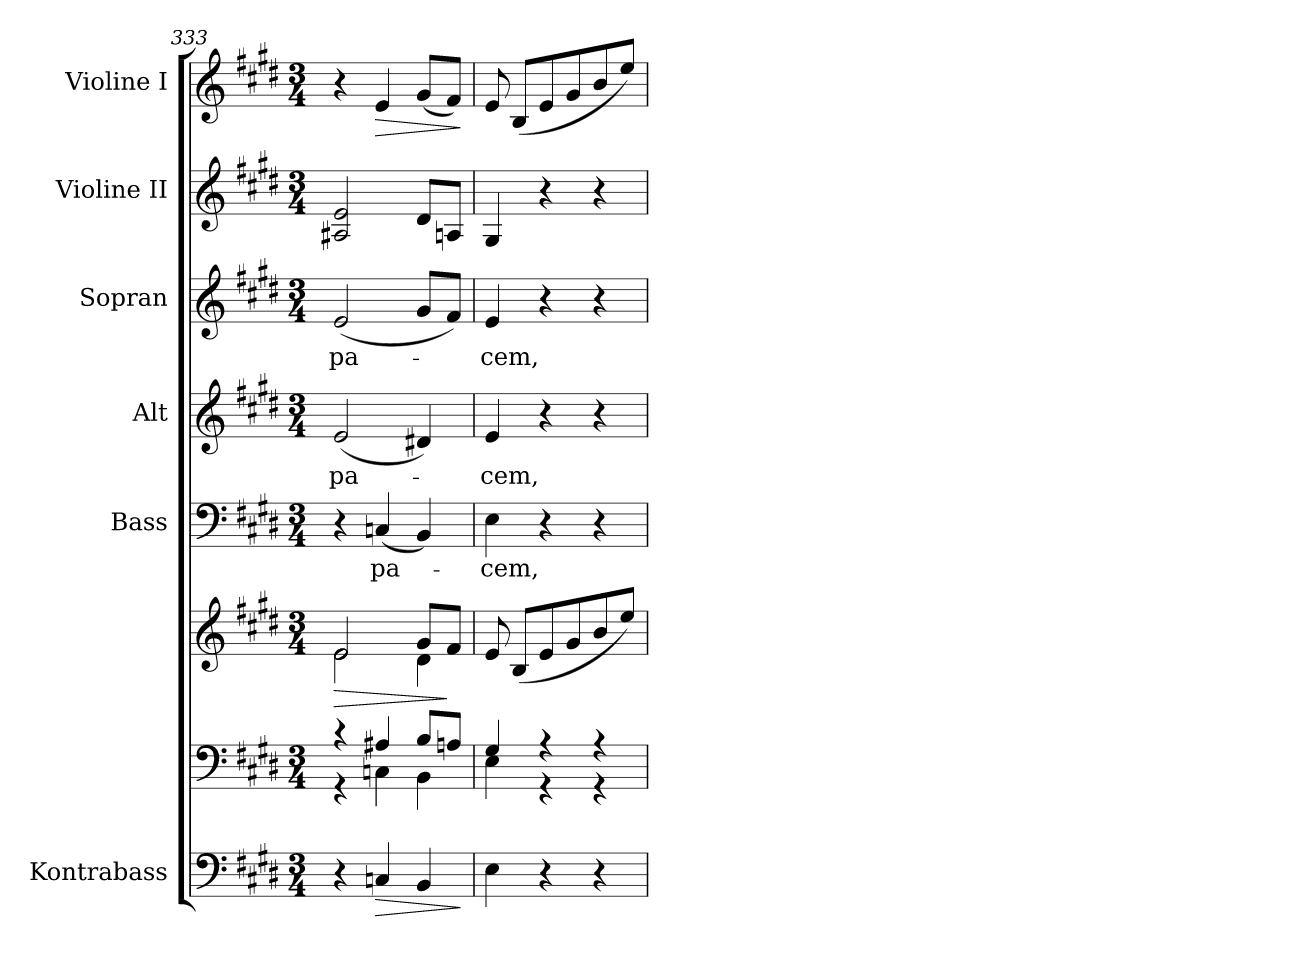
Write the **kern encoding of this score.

**kern	**dynam	**kern	**kern	**dynam	**kern	**text	**kern	**text	**kern	**text	**kern	**kern	**dynam
*part7	*part7	*part6	*part6	*part6	*part5	*part5	*part4	*part4	*part3	*part3	*part2	*part1	*part1
*staff8	*staff8	*staff7	*staff6	*staff6/7	*staff5	*staff5	*staff4	*staff4	*staff3	*staff3	*staff2	*staff1	*staff1
*I"Kontrabass	*	*	*	*	*I"Bass	*	*I"Alt	*	*I"Sopran	*	*I"Violine II	*I"Violine I	*
*I'Kb.	*	*	*	*	*I'B.	*	*I'A.	*	*I'S.	*	*I'Vl. II	*I'Vl. I	*
*clefF4	*	*clefF4	*clefG2	*	*clefF4	*	*clefG2	*	*clefG2	*	*clefG2	*clefG2	*
*ITrd7c12	*	*	*	*	*	*	*	*	*	*	*	*	*
*k[f#c#g#d#]	*	*k[f#c#g#d#]	*k[f#c#g#d#]	*	*k[f#c#g#d#]	*	*k[f#c#g#d#]	*	*k[f#c#g#d#]	*	*k[f#c#g#d#]	*k[f#c#g#d#]	*
*E:	*	*E:	*E:	*	*E:	*	*E:	*	*E:	*	*E:	*E:	*
*M3/4	*	*M3/4	*M3/4	*	*M3/4	*	*M3/4	*	*M3/4	*	*M3/4	*M3/4	*
=333	=333	=333	=333	=333	=333	=333	=333	=333	=333	=333	=333	=333	=333
*	*	*^	*	*	*	*	*	*	*	*	*	*	*
!	!	!	!	!	!LO:HP:b	!	!	!	!LO:LY:b	!	!LO:LY:b	!	!	!
*	*	*	*	*^	*	*	*	*	*	*	*	*	*	*
4r	.	4r	4r	2e/	2e\	>	4r	.	(<2e/	pa-	(<2e/	pa-	2A#X/ 2e/	4r	.
!	!LO:HP:b	!	!	!	!	!	!	!LO:LY:b	!	!	!	!	!	!	!LO:HP:b
4CCn/	>	4A#X/	4Cn\	.	.	.	(<4Cn/	pa-	.	.	.	.	.	4e/	>
4BBB/	.	8B/L	4BB\	8g#/L	4d#\	.	4BB/)	.	4d#X/)	.	8g#/L	.	8d#/L	(<8g#/L	.
.	.	8An/J	.	8f#/J	.	]	.	.	.	.	8f#/J)	.	8An/J	8f#/J)	.
*	*	*v	*v	*	*	*	*	*	*	*	*	*	*	*	*
*	*	*	*v	*v	*	*	*	*	*	*	*	*	*	*
.	]	.	.	.	.	.	.	.	.	.	.	.	]
=334	=334	=334	=334	=334	=334	=334	=334	=334	=334	=334	=334	=334	=334
*	*	*^	*	*	*	*	*	*	*	*	*	*	*
!	!	!	!	!	!	!	!LO:LY:b	!	!LO:LY:b	!	!LO:LY:b	!	!	!
4EE\	.	4G#/	4E\	8e/	.	4E\	-cem,	4e/	-cem,	4e/	-cem,	4G#/	8e/	.
.	.	.	.	(<8B/L	.	.	.	.	.	.	.	.	(<8B/L	.
4r	.	4r	4r	8e/	.	4r	.	4r	.	4r	.	4r	8e/	.
.	.	.	.	8g#/	.	.	.	.	.	.	.	.	8g#/	.
4r	.	4r	4r	8b/	.	4r	.	4r	.	4r	.	4r	8b/	.
.	.	.	.	8ee/J)	.	.	.	.	.	.	.	.	8ee/J)	.
*	*	*v	*v	*	*	*	*	*	*	*	*	*	*	*
=	=	=	=	=	=	=	=	=	=	=	=	=	=
*-	*-	*-	*-	*-	*-	*-	*-	*-	*-	*-	*-	*-	*-
